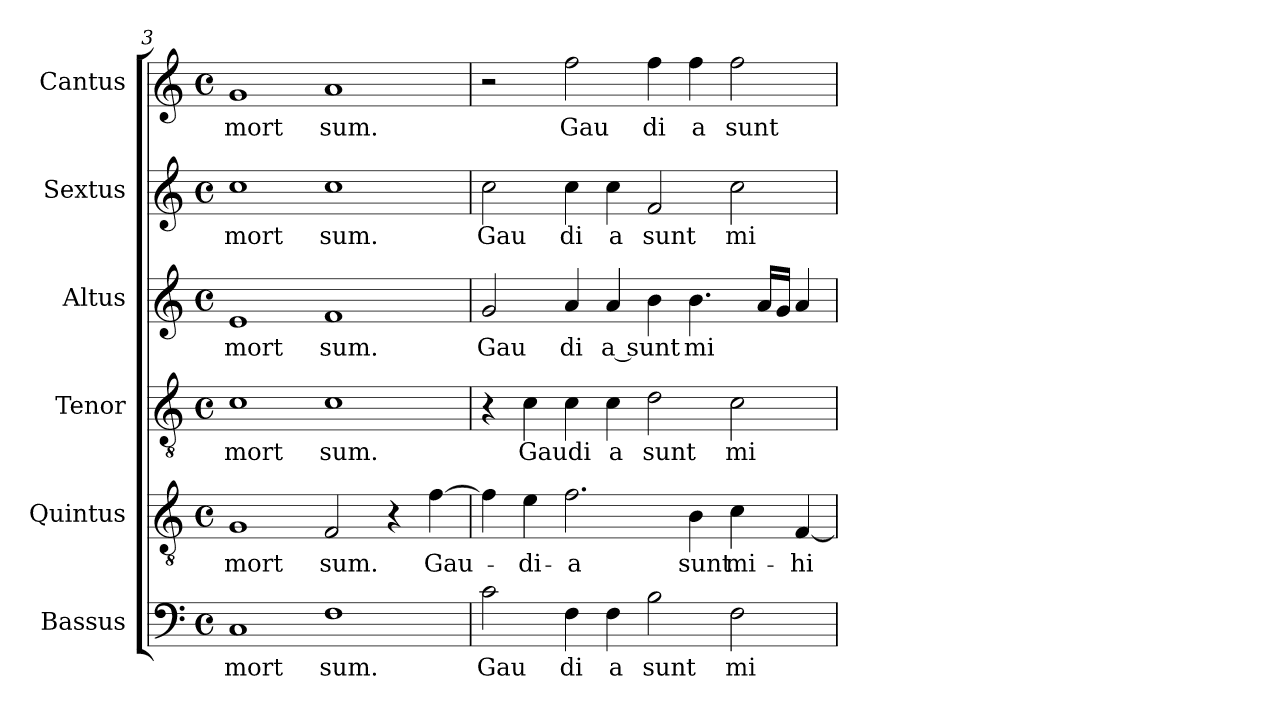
**kern	**text	**kern	**text	**kern	**text	**kern	**text	**kern	**text	**kern	**text
*part6	*part6	*part5	*part5	*part4	*part4	*part3	*part3	*part2	*part2	*part1	*part1
*staff6	*staff6	*staff5	*staff5	*staff4	*staff4	*staff3	*staff3	*staff2	*staff2	*staff1	*staff1
*I"Bassus	*	*I"Quintus	*	*I"Tenor	*	*I"Altus	*	*I"Sextus	*	*I"Cantus	*
*clefF4	*	*clefGv2	*	*clefGv2	*	*clefG2	*	*clefG2	*	*clefG2	*
*M4/4	*	*M4/4	*	*M4/4	*	*M4/4	*	*M4/4	*	*M4/4	*
*met(c)	*	*met(c)	*	*met(c)	*	*met(c)	*	*met(c)	*	*met(c)	*
=3	=3	=3	=3	=3	=3	=3	=3	=3	=3	=3	=3
!	!LO:LY:b:cj	!	!LO:LY:b:cj	!	!LO:LY:b:cj	!	!LO:LY:b:cj	!	!LO:LY:b:cj	!	!LO:LY:b:cj
1C	mort	1G	mort	1c	mort	1e	mort	1cc	mort	1g	mort
!	!LO:LY:b:cj	!	!LO:LY:b:cj	!	!LO:LY:b:cj	!	!LO:LY:b:cj	!	!LO:LY:b:cj	!	!LO:LY:b:cj
1F	sum.	2F/	sum.	1c	sum.	1f	sum.	1cc	sum.	1a	sum.
.	.	4r	.	.	.	.	.	.	.	.	.
!	!	!	!LO:LY:b	!	!	!	!	!	!	!	!
.	.	[>4f\	Gau-	.	.	.	.	.	.	.	.
=4	=4	=4	=4	=4	=4	=4	=4	=4	=4	=4	=4
!	!LO:LY:b:cj	!	!	!	!	!	!LO:LY:b:cj	!	!LO:LY:b:cj	!	!
2c\	Gau	4f\]	.	4r	.	2g/	Gau	2cc\	Gau	2r	.
!	!	!	!LO:LY:b:cj	!	!LO:LY:b:cj	!	!	!	!	!	!
.	.	4e\	-di-	4c\	Gaudi	.	.	.	.	.	.
!	!LO:LY:b:cj	!	!LO:LY:b:cj	!	!	!	!LO:LY:b:cj	!	!LO:LY:b:cj	!	!LO:LY:b:cj
4F\	di	2.f\	-a	4c\	.	4a/	di	4cc\	di	2ff\	Gau
!	!LO:LY:b:cj	!	!	!	!LO:LY:b:cj	!	!LO:LY:b:cj	!	!LO:LY:b:cj	!	!
4F\	a	.	.	4c\	a	4a/	a sunt	4cc\	a	.	.
!	!LO:LY:b:cj	!	!	!	!LO:LY:b:cj	!	!	!	!LO:LY:b:cj	!	!LO:LY:b:cj
2B\	sunt	.	.	2d\	sunt	4b\	.	2f/	sunt	4ff\	di
!	!	!	!LO:LY:b:cj	!	!	!	!LO:LY:b	!	!	!	!LO:LY:b:cj
.	.	4B\	sunt	.	.	4.b\	mi	.	.	4ff\	a
!	!LO:LY:b:cj	!	!LO:LY:b:cj	!	!LO:LY:b:cj	!	!	!	!LO:LY:b:cj	!	!LO:LY:b:cj
2F\	mi	4c\	mi-	2c\	mi	.	.	2cc\	mi	2ff\	sunt
.	.	.	.	.	.	16a/L	.	.	.	.	.
.	.	.	.	.	.	16g/J	.	.	.	.	.
!	!	!	!LO:LY:b:cj	!	!	!	!	!	!	!	!
.	.	[>4F/	-hi	.	.	4a/	.	.	.	.	.
=	=	=	=	=	=	=	=	=	=	=	=
*-	*-	*-	*-	*-	*-	*-	*-	*-	*-	*-	*-
